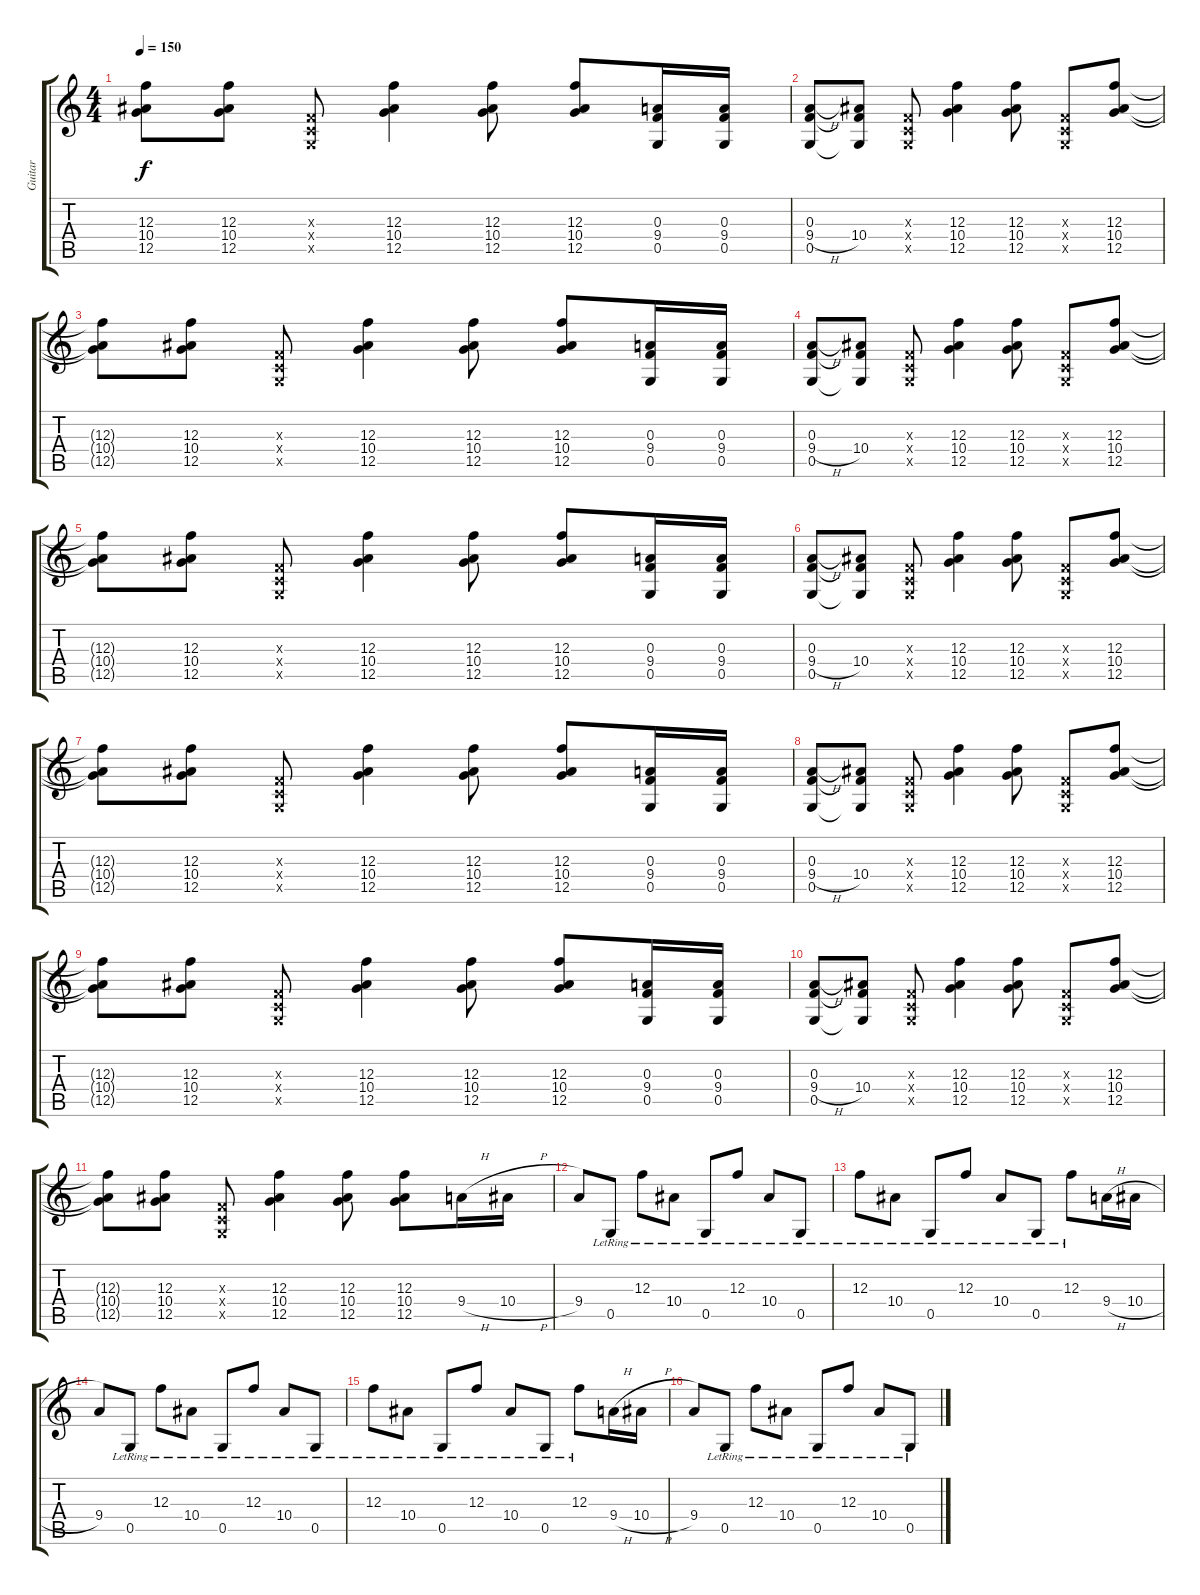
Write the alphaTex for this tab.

\track ("Guitar" "Guitar") {instrument distortionguitar}
\staff {score tabs}
\tuning (D4 A3 F3 C3 G2 C2) {hide}
\ts (4 4)
\tempo 150
\clef g2
\ks c
(12.3{t} 10.4{t} 12.5{t}).8{dy f} (12.3 10.4 12.5).8 (0.3{x} 0.4{x} 0.5{x}).8 (12.3 10.4 12.5).4 (12.3 10.4 12.5).8 (12.3 10.4 12.5).8 (0.3 9.4 0.5).16 (0.3 9.4 0.5).16 |
(0.3 9.4{h} 0.5).8 (0.3{t} 10.4 0.5{t}).8 (0.3{x} 0.4{x} 0.5{x}).8 (12.3 10.4 12.5).4 (12.3 10.4 12.5).8 (0.3{x} 0.4{x} 0.5{x}).8 (12.3 10.4 12.5).8 |
(12.3{t} 10.4{t} 12.5{t}).8 (12.3 10.4 12.5).8 (0.3{x} 0.4{x} 0.5{x}).8 (12.3 10.4 12.5).4 (12.3 10.4 12.5).8 (12.3 10.4 12.5).8 (0.3 9.4 0.5).16 (0.3 9.4 0.5).16 |
(0.3 9.4{h} 0.5).8 (0.3{t} 10.4 0.5{t}).8 (0.3{x} 0.4{x} 0.5{x}).8 (12.3 10.4 12.5).4 (12.3 10.4 12.5).8 (0.3{x} 0.4{x} 0.5{x}).8 (12.3 10.4 12.5).8 |
(12.3{t} 10.4{t} 12.5{t}).8 (12.3 10.4 12.5).8 (0.3{x} 0.4{x} 0.5{x}).8 (12.3 10.4 12.5).4 (12.3 10.4 12.5).8 (12.3 10.4 12.5).8 (0.3 9.4 0.5).16 (0.3 9.4 0.5).16 |
(0.3 9.4{h} 0.5).8 (0.3{t} 10.4 0.5{t}).8 (0.3{x} 0.4{x} 0.5{x}).8 (12.3 10.4 12.5).4 (12.3 10.4 12.5).8 (0.3{x} 0.4{x} 0.5{x}).8 (12.3 10.4 12.5).8 |
(12.3{t} 10.4{t} 12.5{t}).8 (12.3 10.4 12.5).8 (0.3{x} 0.4{x} 0.5{x}).8 (12.3 10.4 12.5).4 (12.3 10.4 12.5).8 (12.3 10.4 12.5).8 (0.3 9.4 0.5).16 (0.3 9.4 0.5).16 |
(0.3 9.4{h} 0.5).8 (0.3{t} 10.4 0.5{t}).8 (0.3{x} 0.4{x} 0.5{x}).8 (12.3 10.4 12.5).4 (12.3 10.4 12.5).8 (0.3{x} 0.4{x} 0.5{x}).8 (12.3 10.4 12.5).8 |
(12.3{t} 10.4{t} 12.5{t}).8 (12.3 10.4 12.5).8 (0.3{x} 0.4{x} 0.5{x}).8 (12.3 10.4 12.5).4 (12.3 10.4 12.5).8 (12.3 10.4 12.5).8 (0.3 9.4 0.5).16 (0.3 9.4 0.5).16 |
(0.3 9.4{h} 0.5).8 (0.3{t} 10.4 0.5{t}).8 (0.3{x} 0.4{x} 0.5{x}).8 (12.3 10.4 12.5).4 (12.3 10.4 12.5).8 (0.3{x} 0.4{x} 0.5{x}).8 (12.3 10.4 12.5).8 |
(12.3{t} 10.4{t} 12.5{t}).8 (12.3 10.4 12.5).8 (0.3{x} 0.4{x} 0.5{x}).8 (12.3 10.4 12.5).4 (12.3 10.4 12.5).8 (12.3 10.4 12.5).8 9.4{h}.16{instrument electricguitarjazz} 10.4{h}.16 |
9.4.8 0.5{lr}.8 12.3{lr}.8 10.4{lr}.8 0.5{lr}.8 12.3{lr}.8 10.4{lr}.8 0.5{lr}.8 |
12.3{lr}.8 10.4{lr}.8 0.5{lr}.8 12.3{lr}.8 10.4{lr}.8 0.5{lr}.8 12.3{lr}.8 9.4{h}.16 10.4{h}.16 |
9.4.8 0.5{lr}.8 12.3{lr}.8 10.4{lr}.8 0.5{lr}.8 12.3{lr}.8 10.4{lr}.8 0.5{lr}.8 |
12.3{lr}.8 10.4{lr}.8 0.5{lr}.8 12.3{lr}.8 10.4{lr}.8 0.5{lr}.8 12.3{lr}.8 9.4{h}.16 10.4{h}.16 |
9.4.8 0.5{lr}.8 12.3{lr}.8 10.4{lr}.8 0.5{lr}.8 12.3{lr}.8 10.4{lr}.8 0.5{lr}.8
